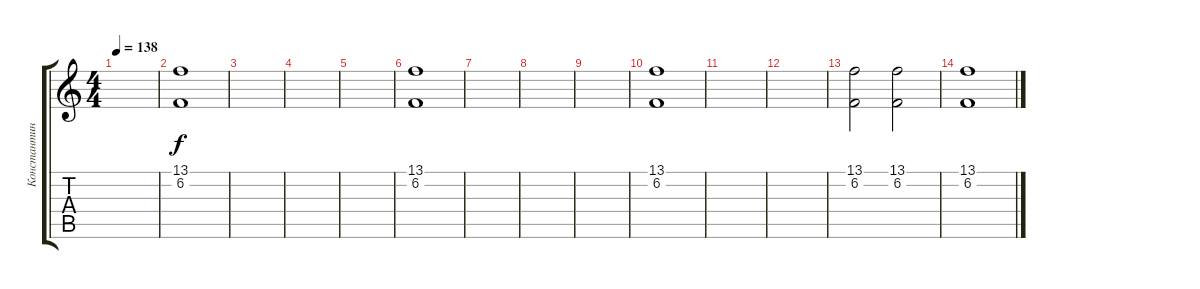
\track ("Константин Бекрев (программирование)" "Константин") {instrument tubularbells}
\staff {score tabs}
\tuning (E4 B3 G3 D3 A2 E2) {hide}
\ts (4 4)
\tempo 138
\clef g2
\ks c
|
(13.1 6.2).1 |
|
|
|
(13.1 6.2).1 |
|
|
|
(13.1 6.2).1 |
|
|
(13.1 6.2).2 (13.1 6.2).2 |
(13.1 6.2).1
